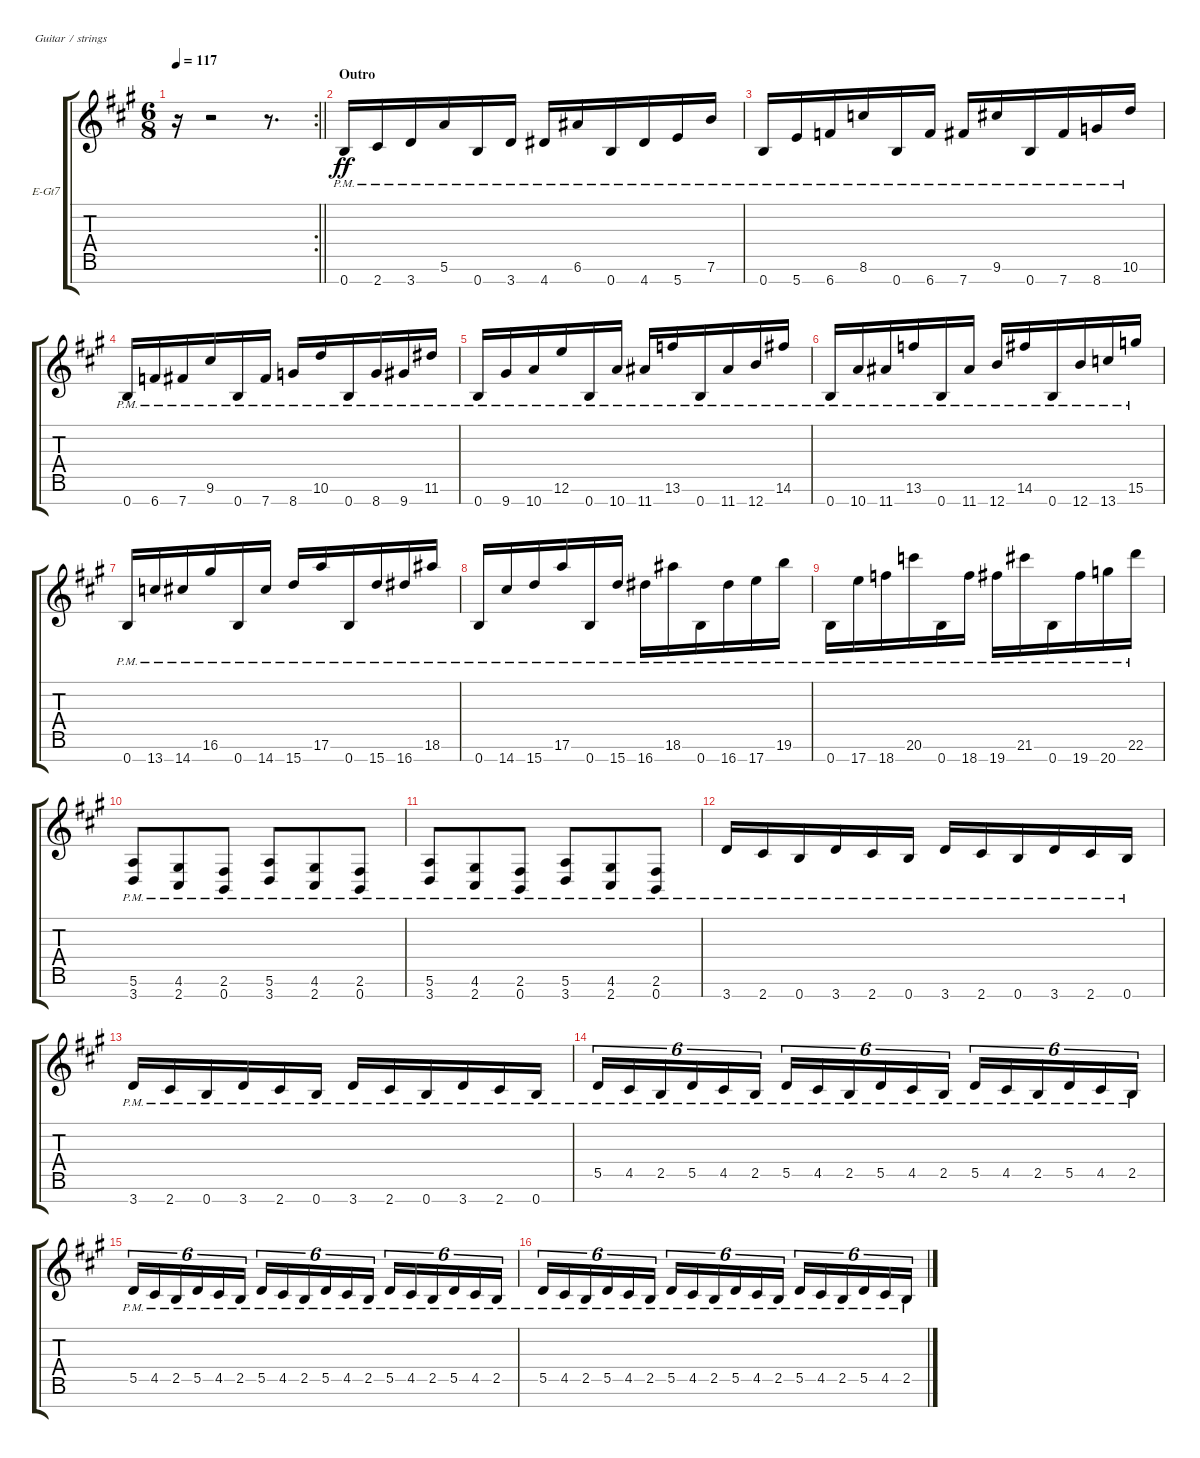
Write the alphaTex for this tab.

\bracketExtendMode groupsimilarinstruments
\firstSystemTrackNameOrientation horizontal
\otherSystemsTrackNameOrientation horizontal
\track ("Lead Guitar 1" "E-Gt7") {instrument overdrivenguitar}
\staff {score tabs}
\tuning (E4 B3 G3 D3 A2 E2 B1)
\rc 2
\ts (6 8)
\tempo 117
\clef g2
\barLineRight lightlight
\ks a
r.16{dy ff} r.2 r.8{d} |
\section ("" "Outro")
0.7{pm}.16{ot 8vb} 2.7{pm}.16{ot 8vb} 3.7{pm}.16{ot 8vb} 5.6{pm}.16{ot 8vb} 0.7{pm}.16{ot 8vb} 3.7{pm}.16{ot 8vb} 4.7{pm}.16{ot 8vb} 6.6{pm}.16{ot 8vb} 0.7{pm}.16{ot 8vb} 4.7{pm}.16{ot 8vb} 5.7{pm}.16{ot 8vb} 7.6{pm}.16{ot 8vb} |
0.7{pm}.16{ot 8vb} 5.7{pm}.16{ot 8vb} 6.7{pm}.16{ot 8vb} 8.6{pm}.16{ot 8vb} 0.7{pm}.16{ot 8vb} 6.7{pm}.16{ot 8vb} 7.7{pm}.16{ot 8vb} 9.6{pm}.16{ot 8vb} 0.7{pm}.16{ot 8vb} 7.7{pm}.16{ot 8vb} 8.7{pm}.16{ot 8vb} 10.6{pm}.16{ot 8vb} |
0.7{pm}.16{ot 8vb} 6.7{pm}.16{ot 8vb} 7.7{pm}.16{ot 8vb} 9.6{pm}.16{ot 8vb} 0.7{pm}.16{ot 8vb} 7.7{pm}.16{ot 8vb} 8.7{pm}.16{ot 8vb} 10.6{pm}.16{ot 8vb} 0.7{pm}.16{ot 8vb} 8.7{pm}.16{ot 8vb} 9.7{pm}.16{ot 8vb} 11.6{pm}.16{ot 8vb} |
0.7{pm}.16{ot 8vb} 9.7{pm}.16{ot 8vb} 10.7{pm}.16{ot 8vb} 12.6{pm}.16{ot 8vb} 0.7{pm}.16{ot 8vb} 10.7{pm}.16{ot 8vb} 11.7{pm}.16{ot 8vb} 13.6{pm}.16{ot 8vb} 0.7{pm}.16{ot 8vb} 11.7{pm}.16{ot 8vb} 12.7{pm}.16{ot 8vb} 14.6{pm}.16{ot 8vb} |
0.7{pm}.16{ot 8vb} 10.7{pm}.16{ot 8vb} 11.7{pm}.16{ot 8vb} 13.6{pm}.16{ot 8vb} 0.7{pm}.16{ot 8vb} 11.7{pm}.16{ot 8vb} 12.7{pm}.16{ot 8vb} 14.6{pm}.16{ot 8vb} 0.7{pm}.16{ot 8vb} 12.7{pm}.16{ot 8vb} 13.7{pm}.16{ot 8vb} 15.6{pm}.16{ot 8vb} |
0.7{pm}.16{ot 8vb} 13.7{pm}.16{ot 8vb} 14.7{pm}.16{ot 8vb} 16.6{pm}.16{ot 8vb} 0.7{pm}.16{ot 8vb} 14.7{pm}.16{ot 8vb} 15.7{pm}.16{ot 8vb} 17.6{pm}.16{ot 8vb} 0.7{pm}.16{ot 8vb} 15.7{pm}.16{ot 8vb} 16.7{pm}.16{ot 8vb} 18.6{pm}.16{ot 8vb} |
0.7{pm}.16{ot 8vb} 14.7{pm}.16{ot 8vb} 15.7{pm}.16{ot 8vb} 17.6{pm}.16{ot 8vb} 0.7{pm}.16{ot 8vb} 15.7{pm}.16{ot 8vb} 16.7{pm}.16{ot 8vb} 18.6{pm}.16{ot 8vb} 0.7{pm}.16{ot 8vb} 16.7{pm}.16{ot 8vb} 17.7{pm}.16{ot 8vb} 19.6{pm}.16{ot 8vb} |
0.7{pm}.16{ot 8vb} 17.7{pm}.16{ot 8vb} 18.7{pm}.16{ot 8vb} 20.6{pm}.16{ot 8vb} 0.7{pm}.16{ot 8vb} 18.7{pm}.16{ot 8vb} 19.7{pm}.16{ot 8vb} 21.6{pm}.16{ot 8vb} 0.7{pm}.16{ot 8vb} 19.7{pm}.16{ot 8vb} 20.7{pm}.16{ot 8vb} 22.6{pm}.16{ot 8vb} |
(5.6{pm} 3.7{pm}).8 (4.6{pm} 2.7{pm}).8 (2.6{pm} 0.7{pm}).8 (5.6{pm} 3.7{pm}).8 (4.6{pm} 2.7{pm}).8 (2.6{pm} 0.7{pm}).8 |
(5.6{pm} 3.7{pm}).8 (4.6{pm} 2.7{pm}).8 (2.6{pm} 0.7{pm}).8 (5.6{pm} 3.7{pm}).8 (4.6{pm} 2.7{pm}).8 (2.6{pm} 0.7{pm}).8 |
3.7{pm}.16{ot 8vb} 2.7{pm}.16{ot 8vb} 0.7{pm}.16{ot 8vb} 3.7{pm}.16{ot 8vb} 2.7{pm}.16{ot 8vb} 0.7{pm}.16{ot 8vb} 3.7{pm}.16{ot 8vb} 2.7{pm}.16{ot 8vb} 0.7{pm}.16{ot 8vb} 3.7{pm}.16{ot 8vb} 2.7{pm}.16{ot 8vb} 0.7{pm}.16{ot 8vb} |
3.7{pm}.16{ot 8vb} 2.7{pm}.16{ot 8vb} 0.7{pm}.16{ot 8vb} 3.7{pm}.16{ot 8vb} 2.7{pm}.16{ot 8vb} 0.7{pm}.16{ot 8vb} 3.7{pm}.16{ot 8vb} 2.7{pm}.16{ot 8vb} 0.7{pm}.16{ot 8vb} 3.7{pm}.16{ot 8vb} 2.7{pm}.16{ot 8vb} 0.7{pm}.16{ot 8vb} |
5.5{pm}.16{tu (6 4)} 4.5{pm}.16{tu (6 4)} 2.5{pm}.16{tu (6 4)} 5.5{pm}.16{tu (6 4)} 4.5{pm}.16{tu (6 4)} 2.5{pm}.16{tu (6 4)} 5.5{pm}.16{tu (6 4)} 4.5{pm}.16{tu (6 4)} 2.5{pm}.16{tu (6 4)} 5.5{pm}.16{tu (6 4)} 4.5{pm}.16{tu (6 4)} 2.5{pm}.16{tu (6 4)} 5.5{pm}.16{tu (6 4)} 4.5{pm}.16{tu (6 4)} 2.5{pm}.16{tu (6 4)} 5.5{pm}.16{tu (6 4)} 4.5{pm}.16{tu (6 4)} 2.5{pm}.16{tu (6 4)} |
5.5{pm}.16{tu (6 4)} 4.5{pm}.16{tu (6 4)} 2.5{pm}.16{tu (6 4)} 5.5{pm}.16{tu (6 4)} 4.5{pm}.16{tu (6 4)} 2.5{pm}.16{tu (6 4)} 5.5{pm}.16{tu (6 4)} 4.5{pm}.16{tu (6 4)} 2.5{pm}.16{tu (6 4)} 5.5{pm}.16{tu (6 4)} 4.5{pm}.16{tu (6 4)} 2.5{pm}.16{tu (6 4)} 5.5{pm}.16{tu (6 4)} 4.5{pm}.16{tu (6 4)} 2.5{pm}.16{tu (6 4)} 5.5{pm}.16{tu (6 4)} 4.5{pm}.16{tu (6 4)} 2.5{pm}.16{tu (6 4)} |
5.5{pm}.16{tu (6 4)} 4.5{pm}.16{tu (6 4)} 2.5{pm}.16{tu (6 4)} 5.5{pm}.16{tu (6 4)} 4.5{pm}.16{tu (6 4)} 2.5{pm}.16{tu (6 4)} 5.5{pm}.16{tu (6 4)} 4.5{pm}.16{tu (6 4)} 2.5{pm}.16{tu (6 4)} 5.5{pm}.16{tu (6 4)} 4.5{pm}.16{tu (6 4)} 2.5{pm}.16{tu (6 4)} 5.5{pm}.16{tu (6 4)} 4.5{pm}.16{tu (6 4)} 2.5{pm}.16{tu (6 4)} 5.5{pm}.16{tu (6 4)} 4.5{pm}.16{tu (6 4)} 2.5{pm}.16{tu (6 4)}
